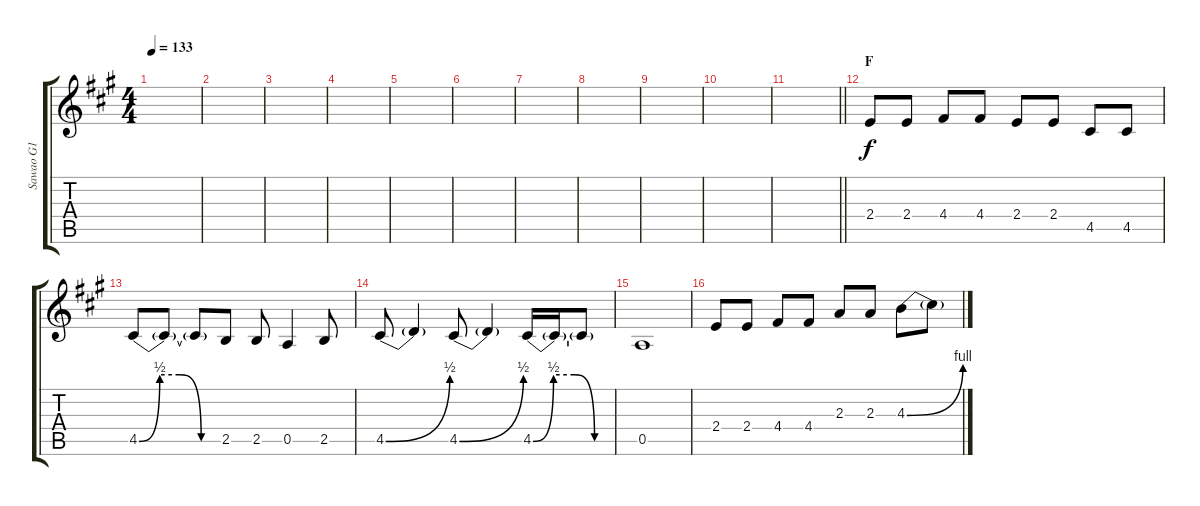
\track ("Sawao G1" "Sawao G1") {instrument distortionguitar}
\staff {score tabs}
\tuning (E4 B3 G3 D3 A2 E2) {hide}
\ts (4 4)
\tempo 133
\clef g2
\ks a
|
|
|
|
|
|
|
|
|
|
\barLineRight lightlight
|
\section ("" "F")
2.4.8 2.4.8 4.4.8 4.4.8 2.4.8 2.4.8 4.5.8 4.5.8 |
4.5{be (custom 0 0 15 2 29 2 45 0 60 0)}.8 4.5{t}.8 4.5{t}.8 2.5.8 2.5.8 0.5.4 2.5.8 |
4.5{be (bend 0 0 60 2)}.8 4.5{t}.4 4.5{be (bend 0 0 60 2)}.8 4.5{t}.4 4.5{be (custom 0 0 15 2 30 2 45 0 60 0)}.16 4.5{t}.16 4.5{t}.8 |
0.5.1 |
2.4.8 2.4.8 4.4.8 4.4.8 2.3.8 2.3.8 4.3{be (bend 0 0 60 4)}.8 4.3{t}.8
